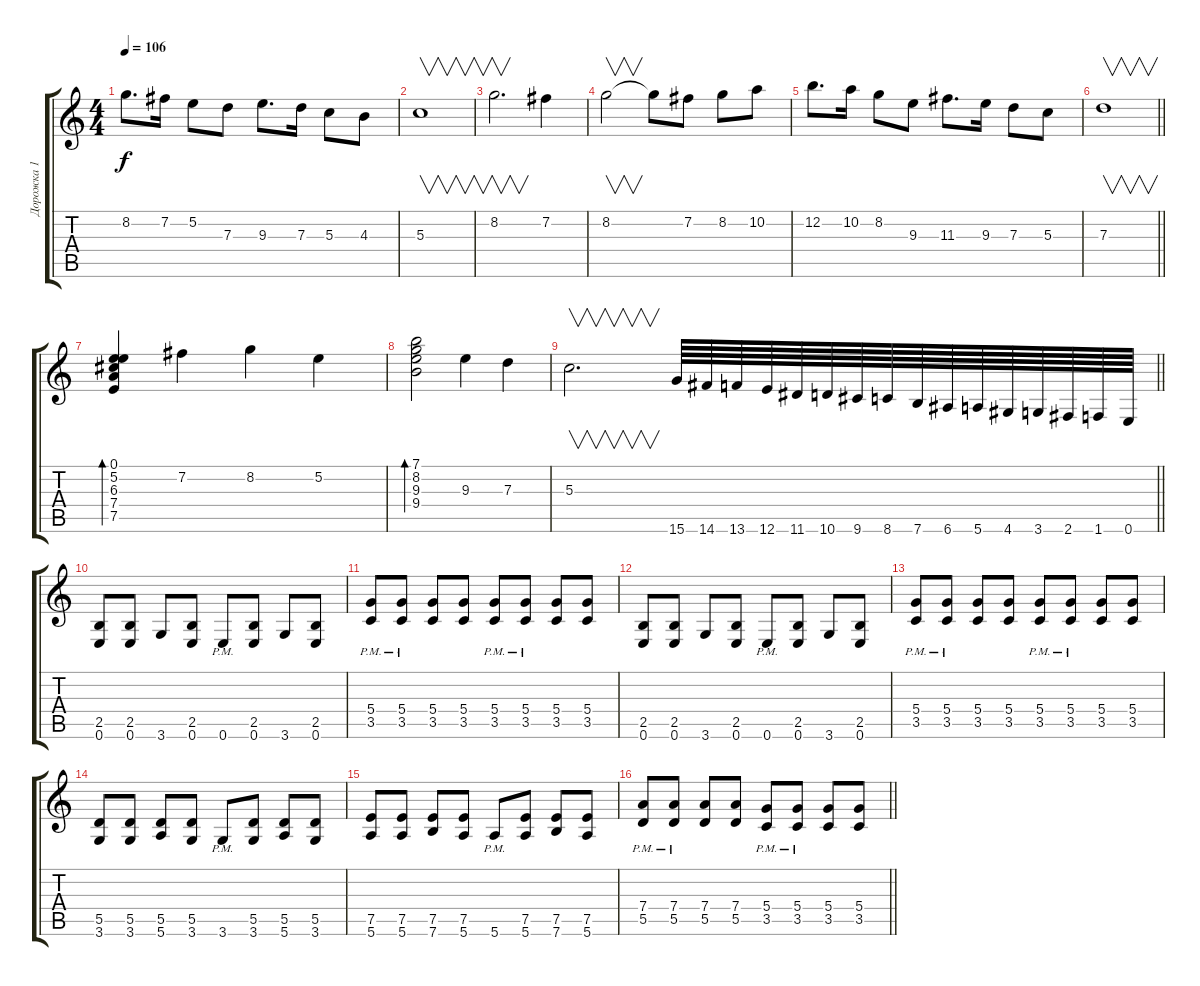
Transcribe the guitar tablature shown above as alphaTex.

\track ("Дорожка 1" "Дорожка 1") {instrument acousticguitarsteel}
\staff {score tabs}
\tuning (E4 B3 G3 D3 A2 E2) {hide}
\ts (4 4)
\tempo 106
\clef g2
\ks c
8.2.8{d dy f} 7.2.16 5.2.8 7.3.8 9.3.8{d} 7.3.16 5.3.8 4.3.8 |
5.3.1{v} |
8.2.2{v d} 7.2.4 |
8.2.2{v} 8.2{t}.8 7.2.8 8.2.8 10.2.8 |
12.2.8{d} 10.2.16 8.2.8 9.3.8 11.3.8{d} 9.3.16 7.3.8 5.3.8 |
\barLineRight lightlight
7.3.1{v} |
(0.1 5.2 6.3 7.4 7.5).4{bd 240} 7.2.4 8.2.4 5.2.4 |
(7.1 8.2 9.3 9.4).2{bd 240} 9.3.4 7.3.4 |
\barLineRight lightlight
5.3.2{v d} 15.6.64{instrument overdrivenguitar} 14.6.64 13.6.64 12.6.64 11.6.64 10.6.64 9.6.64 8.6.64 7.6.64 6.6.64 5.6.64 4.6.64 3.6.64 2.6.64 1.6.64 0.6.64 |
(2.5 0.6).8 (2.5 0.6).8 3.6.8 (2.5 0.6).8 0.6{pm}.8 (2.5 0.6).8 3.6.8 (2.5 0.6).8 |
(5.4{pm} 3.5{pm}).8 (5.4{pm} 3.5{pm}).8 (5.4 3.5).8 (5.4 3.5).8 (5.4{pm} 3.5{pm}).8 (5.4{pm} 3.5{pm}).8 (5.4 3.5).8 (5.4 3.5).8 |
(2.5 0.6).8 (2.5 0.6).8 3.6.8 (2.5 0.6).8 0.6{pm}.8 (2.5 0.6).8 3.6.8 (2.5 0.6).8 |
(5.4{pm} 3.5{pm}).8 (5.4{pm} 3.5{pm}).8 (5.4 3.5).8 (5.4 3.5).8 (5.4{pm} 3.5{pm}).8 (5.4{pm} 3.5{pm}).8 (5.4 3.5).8 (5.4 3.5).8 |
(5.5 3.6).8 (5.5 3.6).8 (5.5 5.6).8 (5.5 3.6).8 3.6{pm}.8 (5.5 3.6).8 (5.5 5.6).8 (5.5 3.6).8 |
(7.5 5.6).8 (7.5 5.6).8 (7.5 7.6).8 (7.5 5.6).8 5.6{pm}.8 (7.5 5.6).8 (7.5 7.6).8 (7.5 5.6).8 |
\barLineRight lightlight
(7.4{pm} 5.5{pm}).8 (7.4{pm} 5.5{pm}).8 (7.4 5.5).8 (7.4 5.5).8 (5.4{pm} 3.5{pm}).8 (5.4{pm} 3.5{pm}).8 (5.4 3.5).8 (5.4 3.5).8
